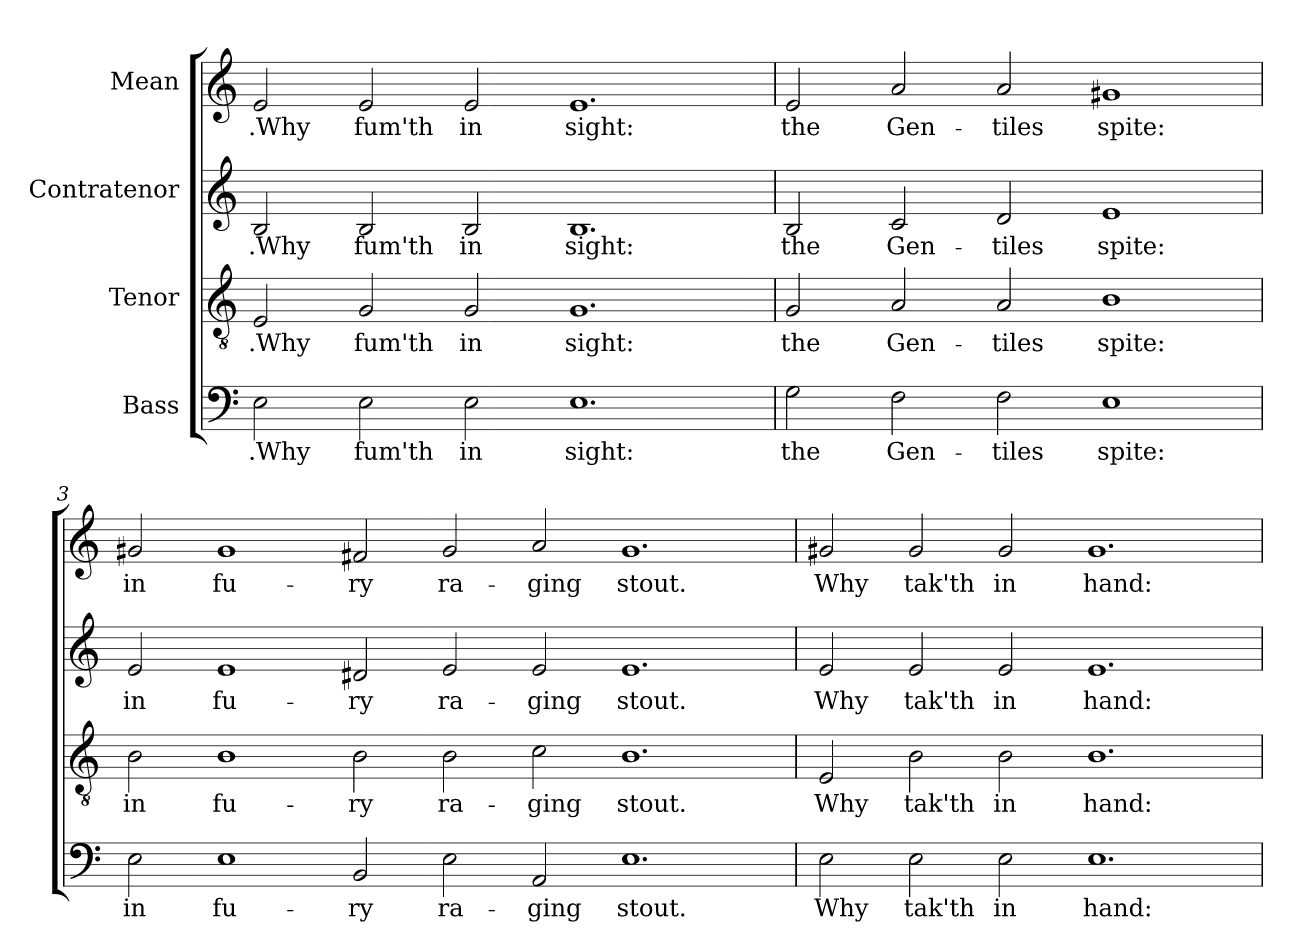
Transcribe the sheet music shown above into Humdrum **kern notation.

**kern	**text	**kern	**text	**kern	**text	**kern	**text
*part4	*part4	*part3	*part3	*part2	*part2	*part1	*part1
*staff4	*staff4	*staff3	*staff3	*staff2	*staff2	*staff1	*staff1
*I"Bass	*	*I"Tenor	*	*I"Contratenor	*	*I"Mean	*
*clefF4	*	*clefGv2	*	*clefG2	*	*clefG2	*
*k[]	*	*k[]	*	*k[]	*	*k[]	*
*C:	*	*C:	*	*C:	*	*C:	*
=1	=1	=1	=1	=1	=1	=1	=1
!	!LO:LY:b	!	!LO:LY:b	!	!LO:LY:b	!	!LO:LY:b
2E\	.Why	2E/	.Why	2B/	.Why	2e/	.Why
!	!LO:LY:b	!	!LO:LY:b	!	!LO:LY:b	!	!LO:LY:b
2E\	fum'th	2G/	fum'th	2B/	fum'th	2e/	fum'th
!	!LO:LY:b	!	!LO:LY:b	!	!LO:LY:b	!	!LO:LY:b
2E\	in	2G/	in	2B/	in	2e/	in
!	!LO:LY:b	!	!LO:LY:b	!	!LO:LY:b	!	!LO:LY:b
1.E	sight:	1.G	sight:	1.B	sight:	1.e	sight:
=2	=2	=2	=2	=2	=2	=2	=2
!	!LO:LY:b	!	!LO:LY:b	!	!LO:LY:b	!	!LO:LY:b
2G\	the	2G/	the	2B/	the	2e/	the
!	!LO:LY:b	!	!LO:LY:b	!	!LO:LY:b	!	!LO:LY:b
2F\	Gen-	2A/	Gen-	2c/	Gen-	2a/	Gen-
!	!LO:LY:b	!	!LO:LY:b	!	!LO:LY:b	!	!LO:LY:b
2F\	-tiles	2A/	-tiles	2d/	-tiles	2a/	-tiles
!	!LO:LY:b	!	!LO:LY:b	!	!LO:LY:b	!	!LO:LY:b
1E	spite:	1B	spite:	1e	spite:	1g#X	spite:
!!LO:LB:g=z
=3	=3	=3	=3	=3	=3	=3	=3
!	!LO:LY:b	!	!LO:LY:b	!	!LO:LY:b	!	!LO:LY:b
2E\	in	2B\	in	2e/	in	2g#X/	in
!	!LO:LY:b	!	!LO:LY:b	!	!LO:LY:b	!	!LO:LY:b
1E	fu-	1B	fu-	1e	fu-	1g#	fu-
!	!LO:LY:b	!	!LO:LY:b	!	!LO:LY:b	!	!LO:LY:b
2BB/	-ry	2B\	-ry	2d#X/	-ry	2f#X/	-ry
!	!LO:LY:b	!	!LO:LY:b	!	!LO:LY:b	!	!LO:LY:b
2E\	ra-	2B\	ra-	2e/	ra-	2g#/	ra-
!	!LO:LY:b	!	!LO:LY:b	!	!LO:LY:b	!	!LO:LY:b
2AA/	-ging	2c\	-ging	2e/	-ging	2a/	-ging
!	!LO:LY:b	!	!LO:LY:b	!	!LO:LY:b	!	!LO:LY:b
1.E	stout.	1.B	stout.	1.e	stout.	1.g#	stout.
=4	=4	=4	=4	=4	=4	=4	=4
!	!LO:LY:b	!	!LO:LY:b	!	!LO:LY:b	!	!LO:LY:b
2E\	Why	2E/	Why	2e/	Why	2g#X/	Why
!	!LO:LY:b	!	!LO:LY:b	!	!LO:LY:b	!	!LO:LY:b
2E\	tak'th	2B\	tak'th	2e/	tak'th	2g#/	tak'th
!	!LO:LY:b	!	!LO:LY:b	!	!LO:LY:b	!	!LO:LY:b
2E\	in	2B\	in	2e/	in	2g#/	in
!	!LO:LY:b	!	!LO:LY:b	!	!LO:LY:b	!	!LO:LY:b
1.E	hand:	1.B	hand:	1.e	hand:	1.g#	hand:
=	=	=	=	=	=	=	=
*-	*-	*-	*-	*-	*-	*-	*-
